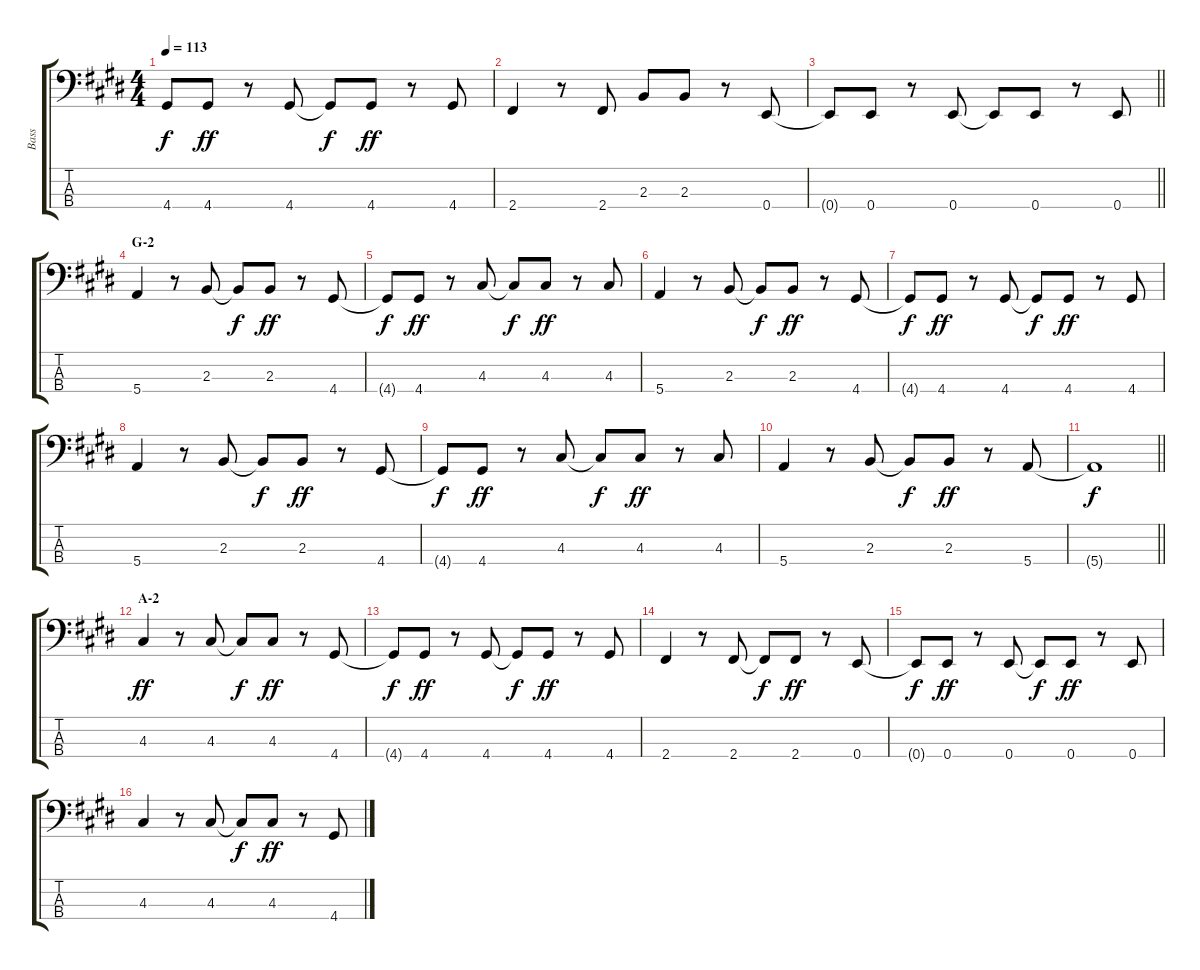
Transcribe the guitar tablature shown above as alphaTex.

\track ("Bass" "Bass") {instrument electricbassfinger}
\staff {score tabs}
\tuning (G2 D2 A1 E1) {hide}
\ts (4 4)
\tempo 113
\clef f4
\ks e
4.4{t}.8{dy f} 4.4.8{dy ff} r.8 4.4.8 4.4{t}.8{dy f} 4.4.8{dy ff} r.8 4.4.8 |
2.4.4 r.8 2.4.8 2.3.8 2.3.8 r.8 0.4.8 |
\barLineRight lightlight
0.4{t}.8 0.4.8 r.8 0.4.8 0.4{t}.8 0.4.8 r.8 0.4.8 |
\section ("" "G-2")
5.4.4 r.8 2.3.8 2.3{t}.8{dy f} 2.3.8{dy ff} r.8 4.4.8 |
4.4{t}.8{dy f} 4.4.8{dy ff} r.8 4.3.8 4.3{t}.8{dy f} 4.3.8{dy ff} r.8 4.3.8 |
5.4.4 r.8 2.3.8 2.3{t}.8{dy f} 2.3.8{dy ff} r.8 4.4.8 |
4.4{t}.8{dy f} 4.4.8{dy ff} r.8 4.4.8 4.4{t}.8{dy f} 4.4.8{dy ff} r.8 4.4.8 |
5.4.4 r.8 2.3.8 2.3{t}.8{dy f} 2.3.8{dy ff} r.8 4.4.8 |
4.4{t}.8{dy f} 4.4.8{dy ff} r.8 4.3.8 4.3{t}.8{dy f} 4.3.8{dy ff} r.8 4.3.8 |
5.4.4 r.8 2.3.8 2.3{t}.8{dy f} 2.3.8{dy ff} r.8 5.4.8 |
\barLineRight lightlight
5.4{t}.1{dy f} |
\section ("" "A-2")
4.3.4{dy ff} r.8 4.3.8 4.3{t}.8{dy f} 4.3.8{dy ff} r.8 4.4.8 |
4.4{t}.8{dy f} 4.4.8{dy ff} r.8 4.4.8 4.4{t}.8{dy f} 4.4.8{dy ff} r.8 4.4.8 |
2.4.4 r.8 2.4.8 2.4{t}.8{dy f} 2.4.8{dy ff} r.8 0.4.8 |
0.4{t}.8{dy f} 0.4.8{dy ff} r.8 0.4.8 0.4{t}.8{dy f} 0.4.8{dy ff} r.8 0.4.8 |
4.3.4 r.8 4.3.8 4.3{t}.8{dy f} 4.3.8{dy ff} r.8 4.4.8
